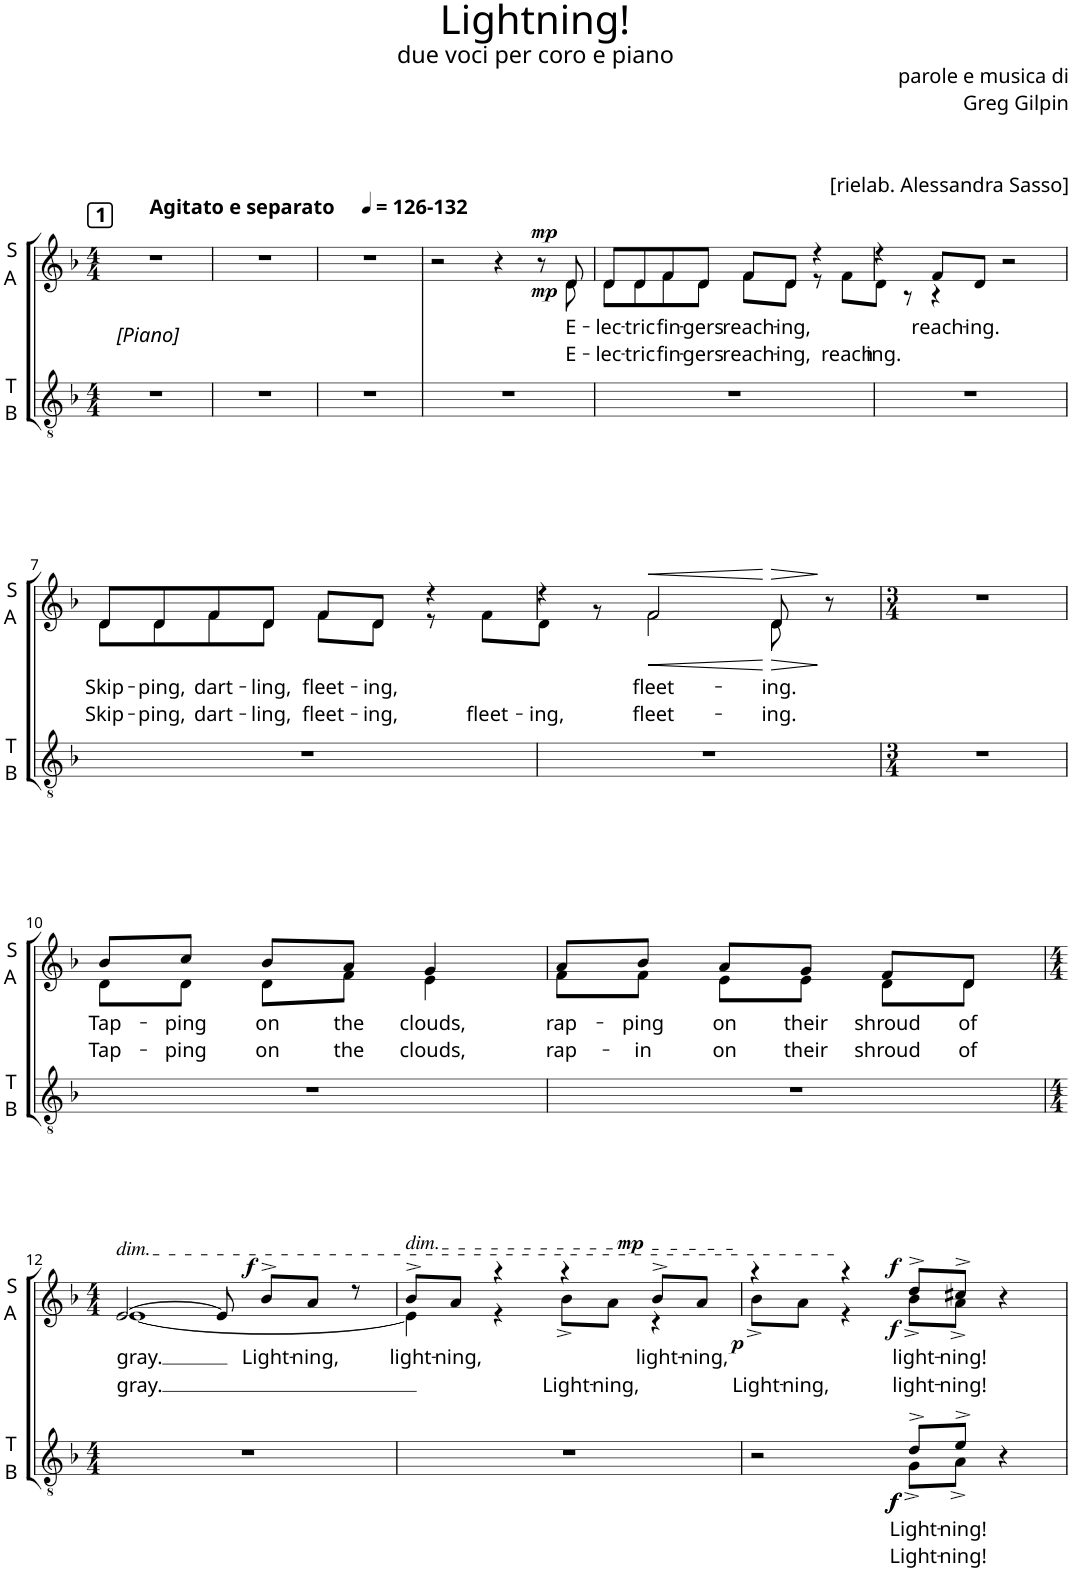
**kern	**text	**text	**dynam	**kern	**text	**text	**dynam
*part2	*part2	*part2	*part2	*part1	*part1	*part1	*part1
*staff2	*staff2	*staff2	*staff2	*staff1	*staff1	*staff1	*staff1
*I"T B	*	*	*	*I"S A	*	*	*
*I'T B	*	*	*	*I'S A	*	*	*
*clefGv2	*	*	*	*clefG2	*	*	*
*k[b-]	*	*	*	*k[b-]	*	*	*
*M4/4	*	*	*	*M4/4	*	*	*
*MM126	*	*	*	*MM126	*	*	*
!!LO:REH:place=s1:a:B:cj:t=1
=1	=1	=1	=1	=1	=1	=1	=1
*^	*	*	*	*^	*	*	*
!	!	!	!	!	!LO:TX:a:B:t=-132	!	!	!	!
!	!	!	!	!	!LO:TX:a:B:t=Agitato e separato	!	!	!	!
!	!	!	!	!	!LO:TX:b:i:t=[Piano]	!	!	!	!
1r	1ryy	.	.	.	1r	1ryy	.	.	.
=2	=2	=2	=2	=2	=2	=2	=2	=2	=2
1r	1ryy	.	.	.	1r	1ryy	.	.	.
=3	=3	=3	=3	=3	=3	=3	=3	=3	=3
1r	1ryy	.	.	.	1r	1ryy	.	.	.
=4	=4	=4	=4	=4	=4	=4	=4	=4	=4
1r	1ryy	.	.	.	2r	2ryy	.	.	.
.	.	.	.	.	4r	4ryy	.	.	.
.	.	.	.	.	8r	8ryy	.	.	.
!	!	!	!	!	!	!	!LO:LY:b	!	!
!	!	!	!	!	!	!	!	!LO:LY:b	!LO:DY:a
!	!	!	!	!	!	!	!	!	!LO:DY:n=1:b
.	.	.	.	.	8d/	8d\	.	E-	mp mp
=5	=5	=5	=5	=5	=5	=5	=5	=5	=5
!	!	!	!	!	!	!	!LO:LY:b	!	!
!	!	!	!	!	!	!	!	!LO:LY:b	!
1r	1ryy	.	.	.	8d/L	8d\L	.	-lec-	.
!	!	!	!	!	!	!	!LO:LY:b	!	!
!	!	!	!	!	!	!	!	!LO:LY:b	!
.	.	.	.	.	8d/	8d\	.	-tric	.
!	!	!	!	!	!	!	!LO:LY:b	!	!
!	!	!	!	!	!	!	!	!LO:LY:b	!
.	.	.	.	.	8f/	8f\	.	fin-	.
!	!	!	!	!	!	!	!LO:LY:b	!	!
!	!	!	!	!	!	!	!	!LO:LY:b	!
.	.	.	.	.	8d/J	8d\J	.	-gers	.
!	!	!	!	!	!	!	!LO:LY:b	!	!
!	!	!	!	!	!	!	!	!LO:LY:b	!
.	.	.	.	.	8f/L	8f\L	.	reach-	.
!	!	!	!	!	!	!	!LO:LY:b	!	!
!	!	!	!	!	!	!	!	!LO:LY:b	!
.	.	.	.	.	8d/J	8d\J	.	-ing,	.
.	.	.	.	.	4r	8r	.	.	.
!	!	!	!	!	!	!	!	!LO:LY:b	!
.	.	.	.	.	.	8f\L	.	reach-	.
=6	=6	=6	=6	=6	=6	=6	=6	=6	=6
!	!	!	!	!	!	!	!	!LO:LY:b	!
1r	1ryy	.	.	.	4r	8d\J	.	-ing.	.
.	.	.	.	.	.	8r	.	.	.
!	!	!	!	!	!	!	!LO:LY:b	!	!
.	.	.	.	.	8f/L	4r	reach-	.	.
!	!	!	!	!	!	!	!LO:LY:b	!	!
.	.	.	.	.	8d/J	.	-ing.	.	.
.	.	.	.	.	2r	2ryy	.	.	.
!!LO:LB:g=z	!!
=7	=7	=7	=7	=7	=7	=7	=7	=7	=7
!	!	!	!	!	!	!	!LO:LY:b	!	!
!	!	!	!	!	!	!	!	!LO:LY:b	!
1r	1ryy	.	.	.	8d/L	8d\L	.	-Skip-	.
!	!	!	!	!	!	!	!LO:LY:b	!	!
!	!	!	!	!	!	!	!	!LO:LY:b	!
.	.	.	.	.	8d/	8d\	.	-ping,	.
!	!	!	!	!	!	!	!LO:LY:b	!	!
!	!	!	!	!	!	!	!	!LO:LY:b	!
.	.	.	.	.	8f/	8f\	.	dart-	.
!	!	!	!	!	!	!	!LO:LY:b	!	!
!	!	!	!	!	!	!	!	!LO:LY:b	!
.	.	.	.	.	8d/J	8d\J	.	-ling,	.
!	!	!	!	!	!	!	!LO:LY:b	!	!
!	!	!	!	!	!	!	!	!LO:LY:b	!
.	.	.	.	.	8f/L	8f\L	.	fleet-	.
!	!	!	!	!	!	!	!LO:LY:b	!	!
!	!	!	!	!	!	!	!	!LO:LY:b	!
.	.	.	.	.	8d/J	8d\J	.	-ing,	.
.	.	.	.	.	4r	8r	.	.	.
!	!	!	!	!	!	!	!	!LO:LY:b	!
.	.	.	.	.	.	8f\L	.	fleet-	.
=8	=8	=8	=8	=8	=8	=8	=8	=8	=8
!	!	!	!	!	!	!	!	!LO:LY:b	!
1r	1ryy	.	.	.	4r	8d\J	.	-ing,	.
.	.	.	.	.	.	8r	.	.	]
!	!	!	!	!	!	!	!LO:LY:b	!	!LO:HP:b
!	!	!	!	!	!	!	!	!LO:LY:b	!LO:HP:n=1:b
.	.	.	.	.	2f/	2f\	.	fleet-	< <
!	!	!	!	!	!	!	!LO:LY:b	!	!LO:HP:n=1:b
!	!	!	!	!	!	!	!	!LO:LY:b	!LO:HP:n=1:b
.	.	.	.	.	8d/	8d\	.	-ing.	[ > >
.	.	.	.	.	8r	8ryy	.	.	[
*v	*v	*	*	*	*	*	*	*	*
*	*	*	*	*v	*v	*	*	*
.	.	.	.	.	.	.	]
=9	=9	=9	=9	=9	=9	=9	=9
*M3/4	*	*	*	*M3/4	*	*	*
*^	*	*	*	*^	*	*	*
2.r	2.ryy	.	.	.	2.r	2.ryy	.	.	.
!!LO:LB:g=z	!!
=10	=10	=10	=10	=10	=10	=10	=10	=10	=10
!	!	!	!	!	!	!	!LO:LY:b	!	!
!	!	!	!	!	!	!	!	!LO:LY:b	!
2.r	2.ryy	.	.	.	8b-/L	8d\L	.	Tap-	.
!	!	!	!	!	!	!	!LO:LY:b	!	!
!	!	!	!	!	!	!	!	!LO:LY:b	!
.	.	.	.	.	8cc/J	8d\J	.	-ping	.
!	!	!	!	!	!	!	!LO:LY:b	!	!
!	!	!	!	!	!	!	!	!LO:LY:b	!
.	.	.	.	.	8b-/L	8d\L	.	on	.
!	!	!	!	!	!	!	!LO:LY:b	!	!
!	!	!	!	!	!	!	!	!LO:LY:b	!
.	.	.	.	.	8a/J	8f\J	.	the	.
!	!	!	!	!	!	!	!LO:LY:b	!	!
!	!	!	!	!	!	!	!	!LO:LY:b	!
.	.	.	.	.	4g/	4e\	.	clouds,	.
=11	=11	=11	=11	=11	=11	=11	=11	=11	=11
!	!	!	!	!	!	!	!LO:LY:b	!	!
!	!	!	!	!	!	!	!	!LO:LY:b	!
2.r	2.ryy	.	.	.	8a/L	8f\L	.	rap-	.
!	!	!	!	!	!	!	!LO:LY:b	!	!
!	!	!	!	!	!	!	!	!LO:LY:b	!
.	.	.	.	.	8b-/J	8f\J	.	-in	.
!	!	!	!	!	!	!	!LO:LY:b	!	!
!	!	!	!	!	!	!	!	!LO:LY:b	!
.	.	.	.	.	8a/L	8e\L	.	on	.
!	!	!	!	!	!	!	!LO:LY:b	!	!
!	!	!	!	!	!	!	!	!LO:LY:b	!
.	.	.	.	.	8g/J	8e\J	.	their	.
!	!	!	!	!	!	!	!LO:LY:b	!	!
!	!	!	!	!	!	!	!	!LO:LY:b	!
.	.	.	.	.	8f/L	8d\L	.	shroud	.
!	!	!	!	!	!	!	!LO:LY:b	!	!
!	!	!	!	!	!	!	!	!LO:LY:b	!
.	.	.	.	.	8d/J	8d\J	.	of	.
!!LO:LB:g=z	!!
=12	=12	=12	=12	=12	=12	=12	=12	=12	=12
*M4/4	*	*	*	*	*M4/4	*	*	*	*
!	!	!	!	!	!LO:TX:a:i:t=dim.	!	!	!	!
!	!	!	!	!	!	!	!LO:LY:b	!	!
!	!	!	!	!	!	!	!	!LO:LY:b	!
1r	1ryy	.	.	.	[2e/	[1e	.	gray.	.
.	.	.	.	.	8e/]	.	.	.	.
!	!	!	!	!	!	!	!LO:LY:b	!	!LO:DY:a
.	.	.	.	.	8b-^/L	.	Light-	.	f
!	!	!	!	!	!	!	!LO:LY:b	!	!
.	.	.	.	.	8a/J	.	-ning,	.	.
.	.	.	.	.	8r	.	.	.	.
=13	=13	=13	=13	=13	=13	=13	=13	=13	=13
!	!	!	!	!	!LO:TX:a:i:t=dim.	!	!	!	!
!	!	!	!	!	!	!	!LO:LY:b	!	!
1r	1ryy	.	.	.	8b-^/L	4e\]	light-	.	.
!	!	!	!	!	!	!	!LO:LY:b	!	!
.	.	.	.	.	8a/J	.	-ning,	.	.
.	.	.	.	.	4r	4r	.	.	.
!	!	!	!	!	!	!	!	!LO:LY:b	!
.	.	.	.	.	4r	8b-^\L	.	Light-	.
!	!	!	!	!	!	!	!	!LO:LY:b	!
.	.	.	.	.	.	8a\J	.	-ning,	.
!	!	!	!	!	!	!	!LO:LY:b	!	!LO:DY:a
.	.	.	.	.	8b-^/L	4r	light-	.	mp
!	!	!	!	!	!	!	!LO:LY:b	!	!
.	.	.	.	.	8a/J	.	-ning,	.	.
=14	=14	=14	=14	=14	=14	=14	=14	=14	=14
!	!	!	!	!	!	!	!	!LO:LY:b	!LO:DY:b
2r	2ryy	.	.	.	4r	8b-^\L	.	Light-	p
!	!	!	!	!	!	!	!	!LO:LY:b	!
.	.	.	.	.	.	8a\J	.	-ning,	.
.	.	.	.	.	4r	4r	.	.	.
!	!	!LO:LY:b	!	!	!	!	!	!	!
!	!	!	!LO:LY:b	!	!	!	!LO:LY:b	!	!
!	!	!	!	!LO:DY:b	!	!	!	!LO:LY:b	!
!	!	!	!	!LO:DY:n=1:b	!	!	!	!	!LO:DY:a
!	!	!	!	!	!	!	!	!	!LO:DY:n=1:b
8d^/L	8G^\L	.	Light-	f f	8dd^/L	8b-^\L	.	light-	f f
!	!	!LO:LY:b	!	!	!	!	!	!	!
!	!	!	!LO:LY:b	!	!	!	!LO:LY:b	!	!
!	!	!	!	!	!	!	!	!LO:LY:b	!
8e^/J	8A^\J	.	-ning!	.	8cc#X^/J	8a^\J	.	-ning!	.
4r	4ryy	.	.	.	4r	4ryy	.	.	.
*v	*v	*	*	*	*	*	*	*	*
*	*	*	*	*v	*v	*	*	*
=	=	=	=	=	=	=	=
*-	*-	*-	*-	*-	*-	*-	*-
